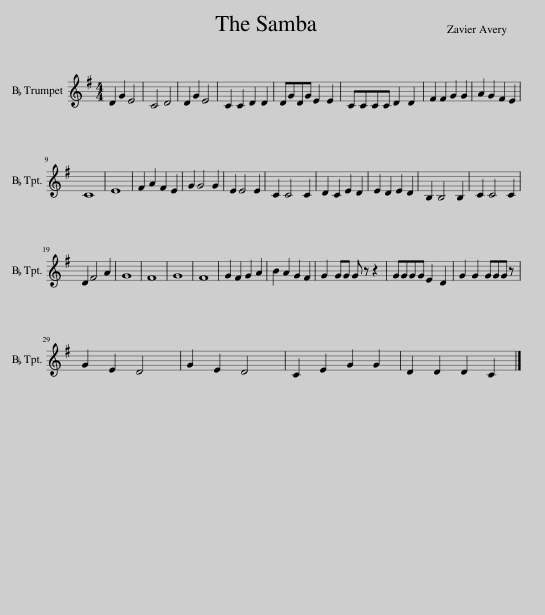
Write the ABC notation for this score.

X:1
L:1/8
M:4/4
I:linebreak $
K:none
V:1 treble transpose=-2
V:1
[K:G] D2 G2 E4 | C4 D4 | D2 G2 E4 | C2 C2 D2 D2 | DGDG E2 E2 | %5
 CCCC D2 D2 | F2 F2 G2 G2 | A2 G2 F2 E2 |$ C8 | E8 | %10
 F2 A2 F2 E2 | G2 G4 G2 | E2 E4 E2 | C2 C4 C2 | D2 C2 E2 D2 | %15
 E2 D2 E2 D2 | B,2 B,4 B,2 | C2 C4 C2 |$ D2 F4 A2 | G8 | %20
 F8 | G8 | F8 | G2 F2 G2 A2 | B2 A2 G2 F2 | %25
 G2 GG G z z2 | GGGG E2 D2 | G2 G2 GGG z |$ G2 E2 D4 | G2 E2 D4 | %30
 C2 E2 G2 G2 | D2 D2 D2 C2 |] %32
